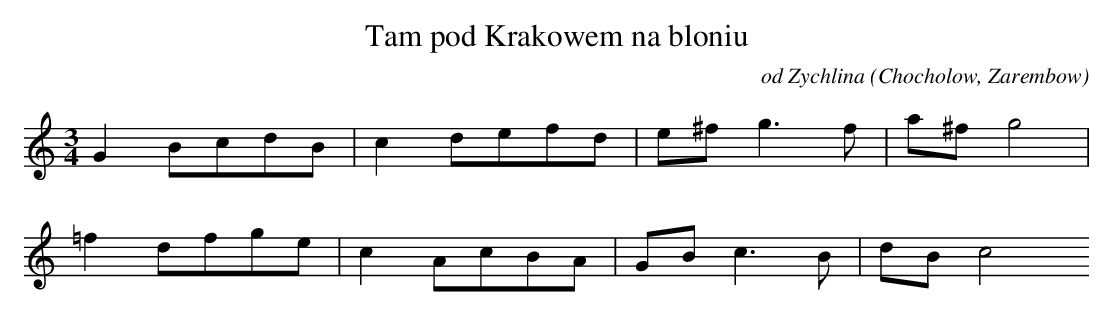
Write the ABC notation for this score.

X:1
T: Tam pod Krakowem na bloniu
O: od Zychlina (Chocholow, Zarembow)
M: 3/4
L: 1/8
K: C
G2BcdB | c2defd | e^fg3f | a^fg4 |
=f2dfge | c2AcBA | GBc3B | dBc4
